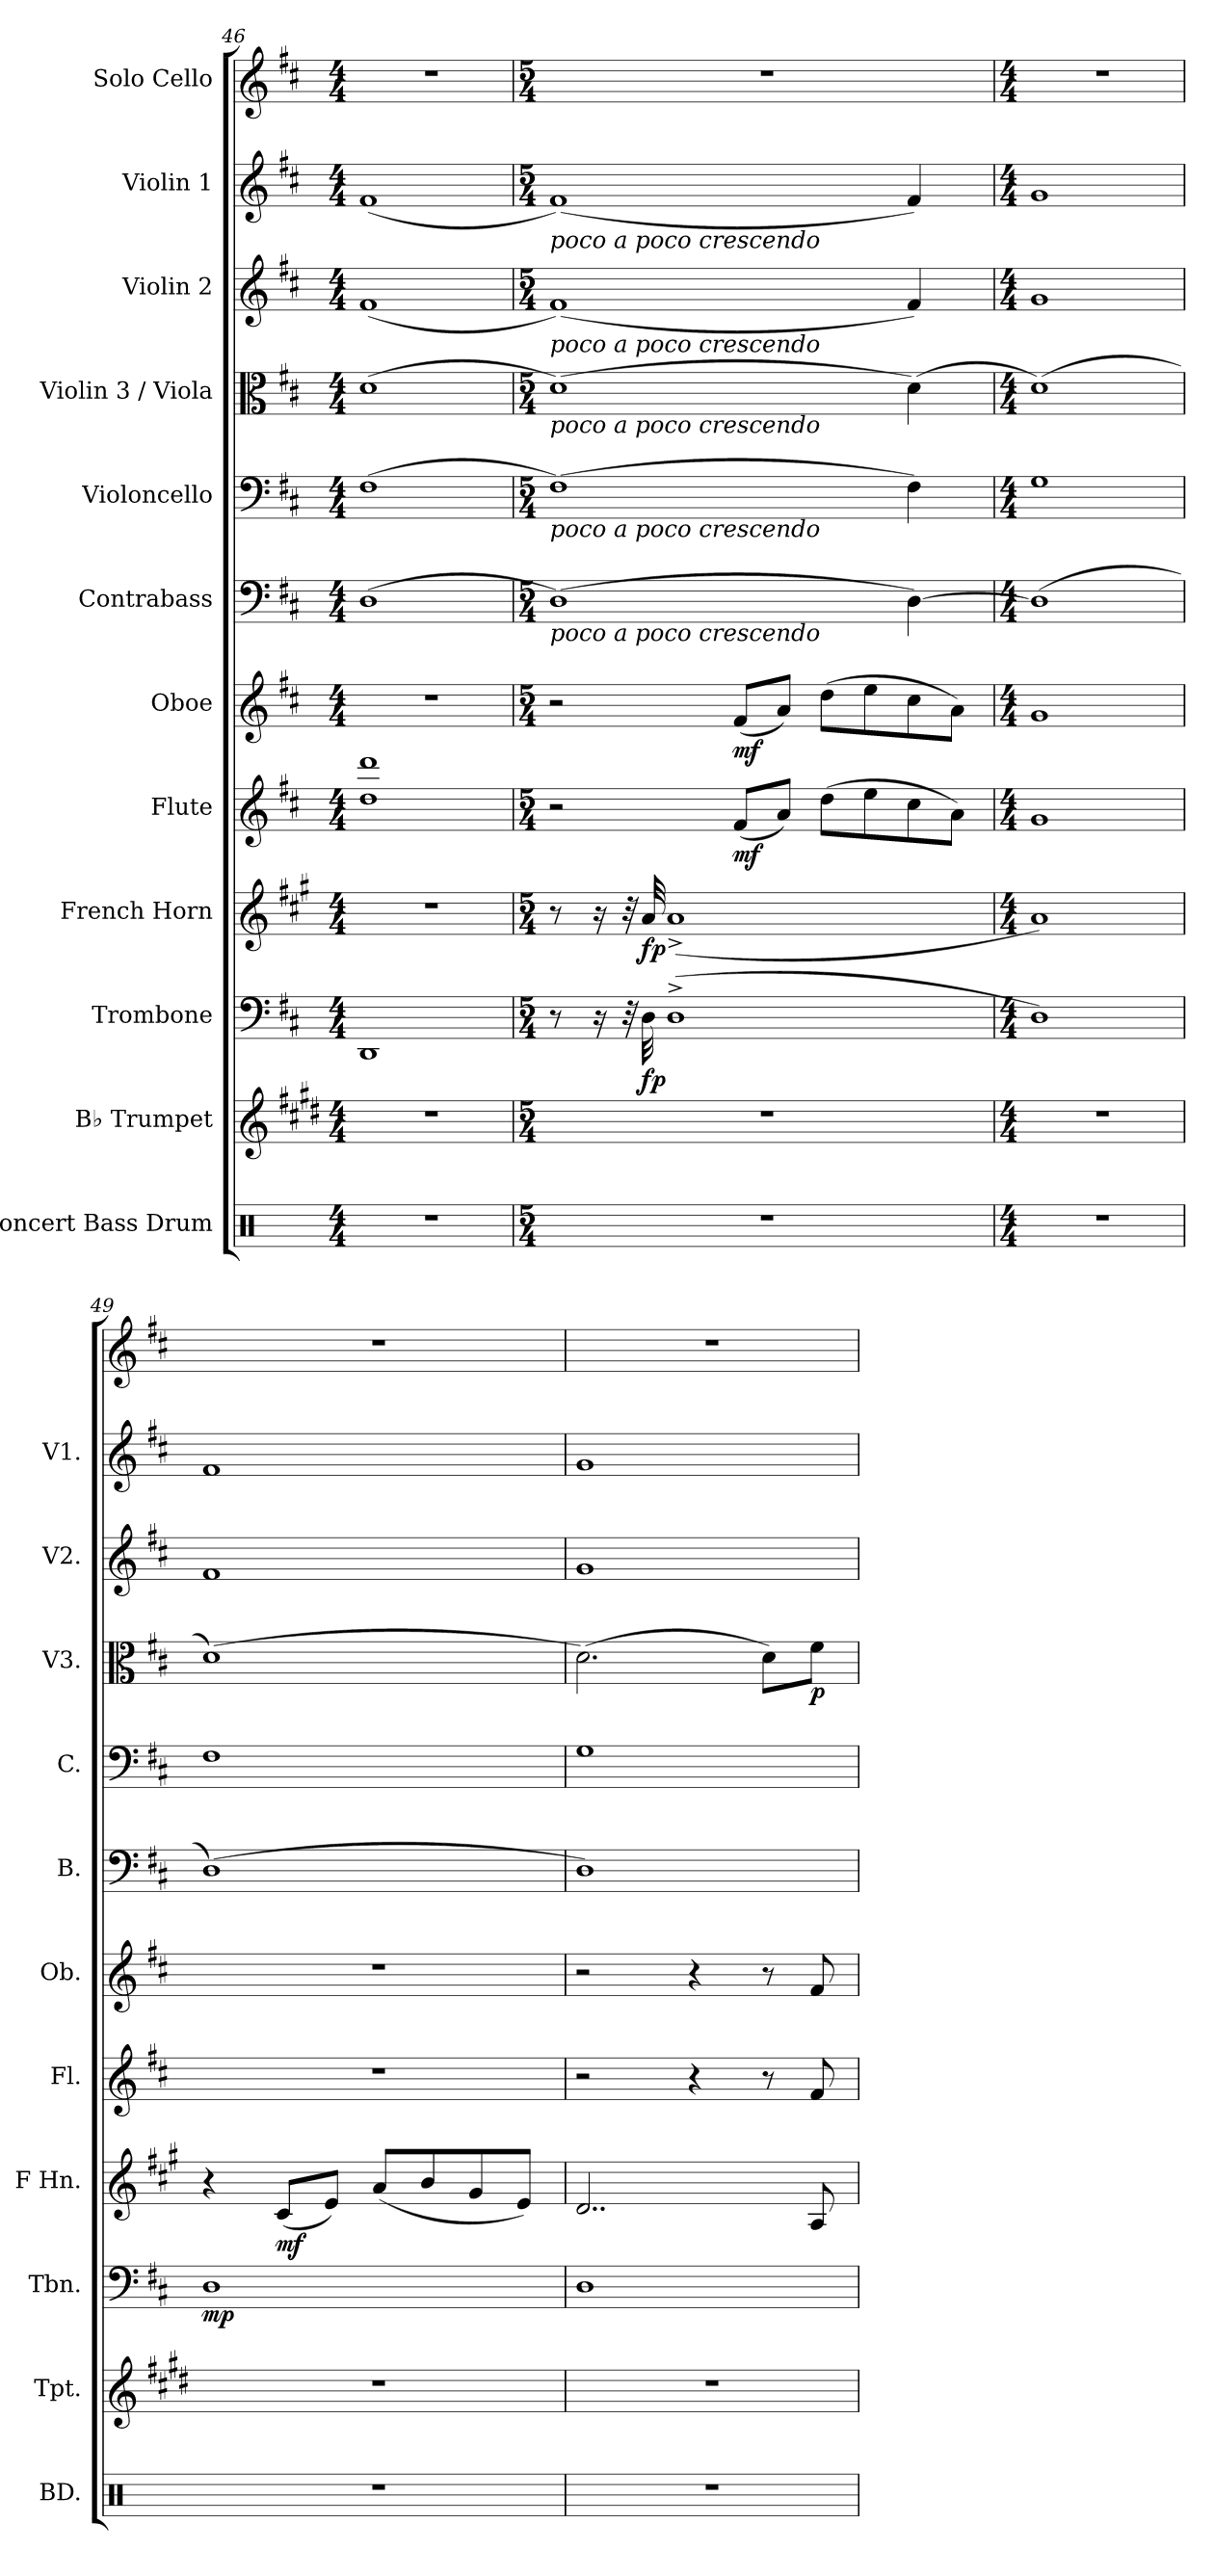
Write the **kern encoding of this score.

**kern	**kern	**kern	**dynam	**kern	**dynam	**kern	**dynam	**kern	**dynam	**kern	**kern	**kern	**dynam	**kern	**kern	**kern
*part12	*part11	*part10	*part10	*part9	*part9	*part8	*part8	*part7	*part7	*part6	*part5	*part4	*part4	*part3	*part2	*part1
*staff12	*staff11	*staff10	*staff10	*staff9	*staff9	*staff8	*staff8	*staff7	*staff7	*staff6	*staff5	*staff4	*staff4	*staff3	*staff2	*staff1
*I"Concert Bass Drum	*I"B♭ Trumpet	*I"Trombone	*	*I"French Horn	*	*I"Flute	*	*I"Oboe	*	*I"Contrabass	*I"Violoncello	*I"Violin 3 / Viola	*	*I"Violin 2	*I"Violin 1	*I"Solo Cello
*I'BD.	*I'Tpt.	*I'Tbn.	*	*I'F Hn.	*	*I'Fl.	*	*I'Ob.	*	*I'B.	*I'C.	*I'V3.	*	*I'V2.	*I'V1.	*
!!LO:PB:g=z
*clefX	*clefG2	*clefF4	*	*clefG2	*	*clefG2	*	*clefG2	*	*clefF4	*clefF4	*clefC3	*	*clefG2	*clefG2	*clefG2
*	*ITrd1c2	*	*	*ITrd4c7	*	*	*	*	*	*ITrd7c12	*	*	*	*	*	*
*k[]	*k[f#c#]	*k[f#c#]	*	*k[f#c#]	*	*k[f#c#]	*	*k[f#c#]	*	*k[f#c#]	*k[f#c#]	*k[f#c#]	*	*k[f#c#]	*k[f#c#]	*k[f#c#]
*M4/4	*M4/4	*M4/4	*	*M4/4	*	*M4/4	*	*M4/4	*	*M4/4	*M4/4	*M4/4	*	*M4/4	*M4/4	*M4/4
=46	=46	=46	=46	=46	=46	=46	=46	=46	=46	=46	=46	=46	=46	=46	=46	=46
1r	1r	1DD	.	1r	.	1dd 1ddd	.	1r	.	(>1DD	(>1F#	(>1d	.	(<1f#	(<1f#	1r
=47	=47	=47	=47	=47	=47	=47	=47	=47	=47	=47	=47	=47	=47	=47	=47	=47
*M5/4	*M5/4	*M5/4	*	*M5/4	*	*M5/4	*	*M5/4	*	*M5/4	*M5/4	*M5/4	*	*M5/4	*M5/4	*M5/4
!	!	!	!	!	!	!	!	!	!	!	!	!	!	!	!LO:TX:b:i:t=poco a poco crescendo	!
!	!	!	!	!	!	!	!	!	!	!	!	!	!	!LO:TX:b:i:t=poco a poco crescendo	!	!
!	!	!	!	!	!	!	!	!	!	!	!	!LO:TX:b:i:t=poco a poco crescendo	!	!	!	!
!	!	!	!	!	!	!	!	!	!	!	!LO:TX:b:i:t=poco a poco crescendo	!	!	!	!	!
!	!	!	!	!	!	!	!	!	!	!LO:TX:b:i:t=poco a poco crescendo	!	!	!	!	!	!
4%5r	4%5r	8r	.	8r	.	2r	.	2r	.	(>1DD)	(>1F#)	(>1d)	.	(<1f#)	(<1f#)	4%5r
.	.	16r	.	16r	.	.	.	.	.	.	.	.	.	.	.	.
.	.	32r	.	32r	.	.	.	.	.	.	.	.	.	.	.	.
!	!	!	!LO:DY:b	!	!LO:DY:b	!	!	!	!	!	!	!	!	!	!	!
.	.	32D\	fp	32d/	fp	.	.	.	.	.	.	.	.	.	.	.
.	.	(>1D^	.	(<1d^	.	.	.	.	.	.	.	.	.	.	.	.
!	!	!	!	!	!	!	!LO:DY:b	!	!LO:DY:b	!	!	!	!	!	!	!
.	.	.	.	.	.	(<8f#/L	mf	(<8f#/L	mf	.	.	.	.	.	.	.
.	.	.	.	.	.	8a/J)	.	8a/J)	.	.	.	.	.	.	.	.
.	.	.	.	.	.	(>8dd\L	.	(>8dd\L	.	.	.	.	.	.	.	.
.	.	.	.	.	.	8ee\	.	8ee\	.	.	.	.	.	.	.	.
.	.	.	.	.	.	8cc#\	.	8cc#\	.	[4DD\)	4F#\)	(>4d\)	.	4f#/)	4f#/)	.
.	.	.	.	.	.	8a\J)	.	8a\J)	.	.	.	.	.	.	.	.
=48	=48	=48	=48	=48	=48	=48	=48	=48	=48	=48	=48	=48	=48	=48	=48	=48
*M4/4	*M4/4	*M4/4	*	*M4/4	*	*M4/4	*	*M4/4	*	*M4/4	*M4/4	*M4/4	*	*M4/4	*M4/4	*M4/4
1r	1r	1D)	.	1d)	.	1g	.	1g	.	(>1DD]	1G	(>1d)	.	1g	1g	1r
=49	=49	=49	=49	=49	=49	=49	=49	=49	=49	=49	=49	=49	=49	=49	=49	=49
!	!	!	!LO:DY:b	!	!	!	!	!	!	!	!	!	!	!	!	!
1r	1r	1D	mp	4r	.	1r	.	1r	.	(>1DD)	1F#	(>1d)	.	1f#	1f#	1r
!	!	!	!	!	!LO:DY:b	!	!	!	!	!	!	!	!	!	!	!
.	.	.	.	(<8F#/L	mf	.	.	.	.	.	.	.	.	.	.	.
.	.	.	.	8A/J)	.	.	.	.	.	.	.	.	.	.	.	.
.	.	.	.	(<8d/L	.	.	.	.	.	.	.	.	.	.	.	.
.	.	.	.	8e/	.	.	.	.	.	.	.	.	.	.	.	.
.	.	.	.	8c#/	.	.	.	.	.	.	.	.	.	.	.	.
.	.	.	.	8A/J)	.	.	.	.	.	.	.	.	.	.	.	.
=50	=50	=50	=50	=50	=50	=50	=50	=50	=50	=50	=50	=50	=50	=50	=50	=50
1r	1r	1D	.	2..G/	.	2r	.	2r	.	1DD)	1G	(>2.d\)	.	1g	1g	1r
.	.	.	.	.	.	4r	.	4r	.	.	.	.	.	.	.	.
.	.	.	.	.	.	8r	.	8r	.	.	.	8d\L)	.	.	.	.
!	!	!	!	!	!	!	!	!	!	!	!	!	!LO:DY:b	!	!	!
.	.	.	.	8D/	.	8f#/	.	8f#/	.	.	.	8f#\J	p	.	.	.
=	=	=	=	=	=	=	=	=	=	=	=	=	=	=	=	=
*-	*-	*-	*-	*-	*-	*-	*-	*-	*-	*-	*-	*-	*-	*-	*-	*-
